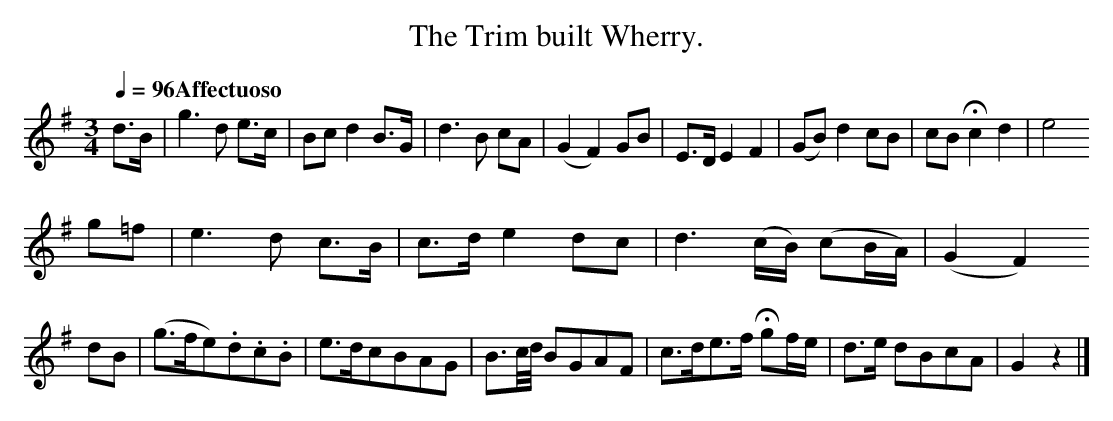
X:1
T:The Trim built Wherry.
M:3/4
L:1/8
Q:1/4=96 "Affectuoso"
K:G
d>B|g3     d e>c| Bc  d2 B>G|d3   B      cA    |(G2F2)\
GB |E>D   E2 F2 |(GB) d2 cB |cB Hc2      d2    | e4
g=f|e3     d c>B| c>d e2 dc |d3  (c/B/) (cB/A/)|(G2F2)
dB|(g>fe).d.c.B| e>dcBAG |B3/c//d// BGAF| c>de>f Hgf/e/|d>e dBcA| G2z2|]
